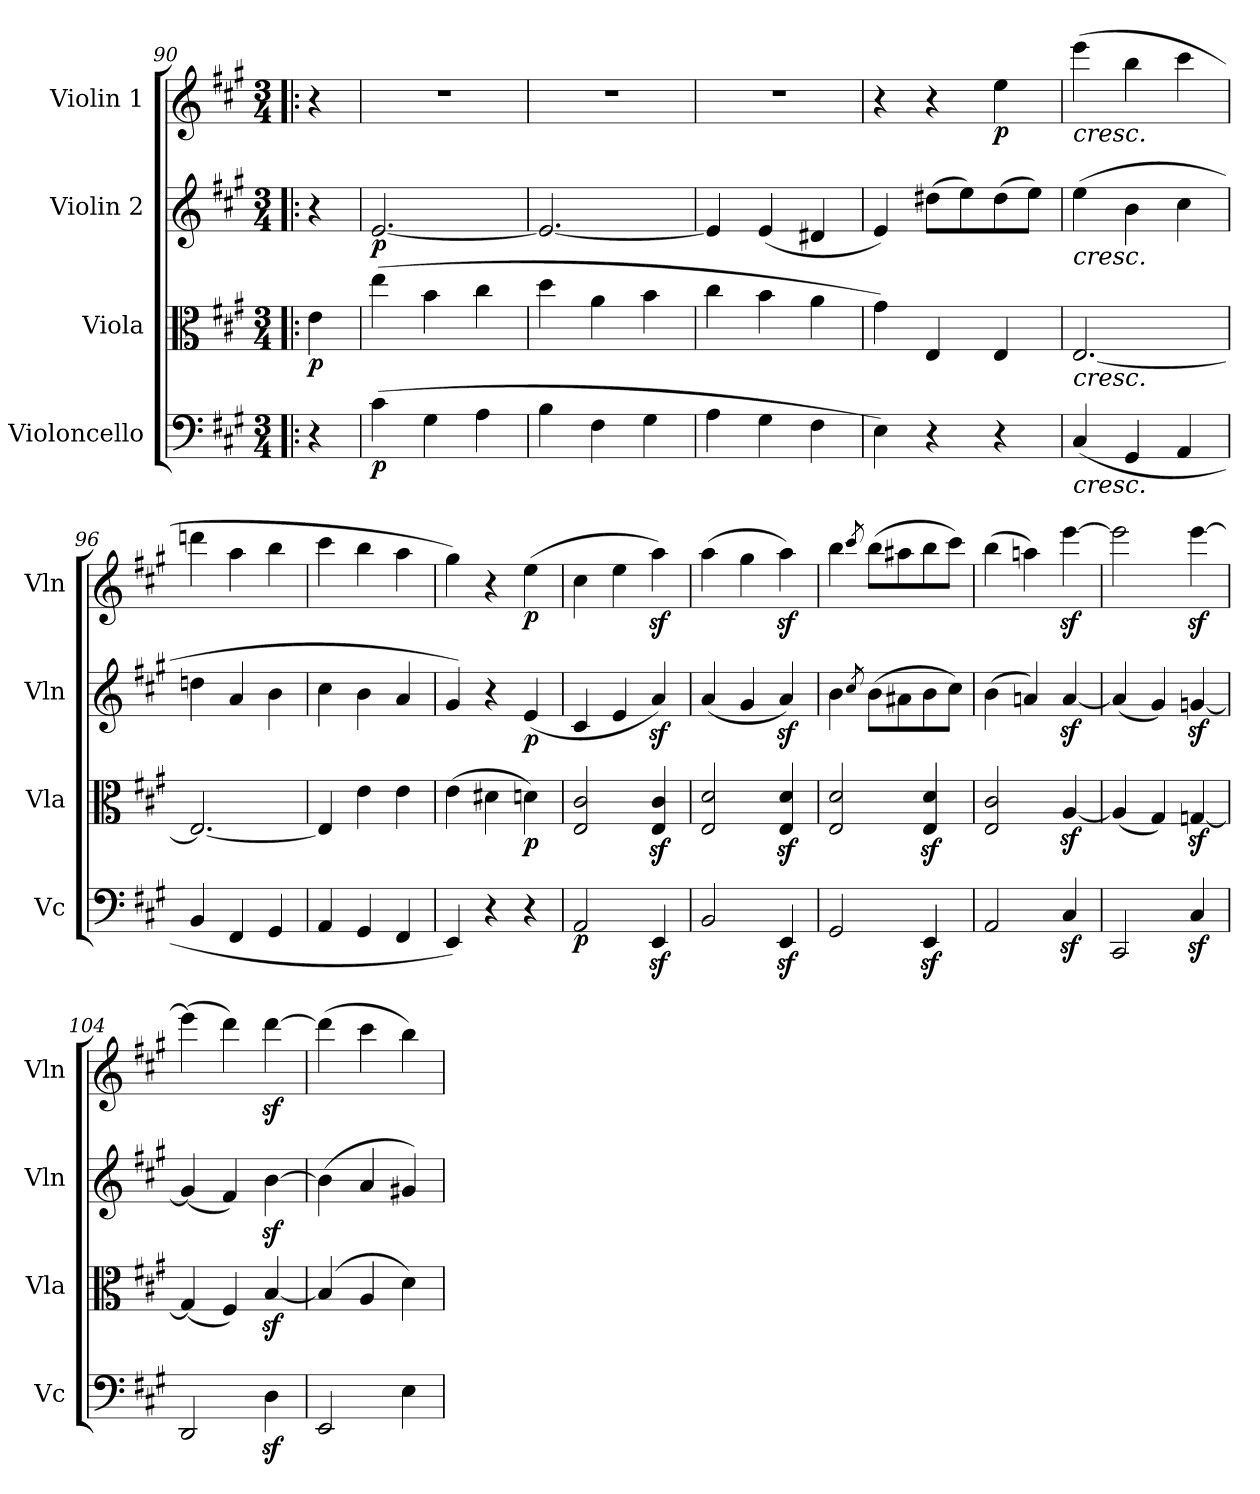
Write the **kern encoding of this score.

**kern	**dynam	**kern	**dynam	**kern	**dynam	**kern	**dynam
*part4	*part4	*part3	*part3	*part2	*part2	*part1	*part1
*staff4	*staff4	*staff3	*staff3	*staff2	*staff2	*staff1	*staff1
*I"Violoncello	*	*I"Viola	*	*I"Violin 2	*	*I"Violin 1	*
*I'Vc	*	*I'Vla	*	*I'Vln	*	*I'Vln	*
*clefF4	*	*clefC3	*	*clefG2	*	*clefG2	*
*k[f#c#g#]	*	*k[f#c#g#]	*	*k[f#c#g#]	*	*k[f#c#g#]	*
*M3/4	*	*M3/4	*	*M3/4	*	*M3/4	*
=90X2!|:	=90X2!|:	=90X2!|:	=90X2!|:	=90X2!|:	=90X2!|:	=90X2!|:	=90X2!|:
!	!	!	!LO:DY:b	!	!	!	!
4r	.	4e\	p	4r	.	4r	.
=91	=91	=91	=91	=91	=91	=91	=91
!	!LO:DY:b	!	!	!	!LO:DY:b	!	!
(4c#\	p	(4ee\	.	[2.e/	p	2.r	.
4G#\	.	4b\	.	.	.	.	.
4A\	.	4cc#\	.	.	.	.	.
=92	=92	=92	=92	=92	=92	=92	=92
4B\	.	4dd\	.	2.e/_	.	2.r	.
4F#\	.	4a\	.	.	.	.	.
4G#\	.	4b\	.	.	.	.	.
!!LO:LB:g=z
=93	=93	=93	=93	=93	=93	=93	=93
4A\	.	4cc#\	.	4e/]	.	2.r	.
4G#\	.	4b\	.	(4e/	.	.	.
4F#\	.	4a\	.	4d#X/	.	.	.
!!LO:LB:g=z
=94	=94	=94	=94	=94	=94	=94	=94
4E\)	.	4g#\)	.	4e/)	.	4r	.
4r	.	4E/	.	(8dd#X\L	.	4r	.
.	.	.	.	8ee\)	.	.	.
!	!	!	!	!	!	!	!LO:DY:b
4r	.	4E/	.	(8dd#\	.	4ee\	p
.	.	.	.	8ee\J)	.	.	.
=95	=95	=95	=95	=95	=95	=95	=95
!	!	!	!	!	!	!LO:TX:b:i:t=cresc.	!
!	!	!	!	!LO:TX:b:i:t=cresc.	!	!	!
!	!	!LO:TX:b:i:t=cresc.	!	!	!	!	!
!LO:TX:b:i:t=cresc.	!	!	!	!	!	!	!
(4C#/	.	[2.E/	.	(4ee\	.	(4eee\	.
4GG#/	.	.	.	4b\	.	4bb\	.
4AA/	.	.	.	4cc#\	.	4ccc#\	.
=96	=96	=96	=96	=96	=96	=96	=96
4BB/	.	2.E/_	.	4ddn\	.	4dddn\	.
4FF#/	.	.	.	4a/	.	4aa\	.
4GG#/	.	.	.	4b\	.	4bb\	.
=97	=97	=97	=97	=97	=97	=97	=97
4AA/	.	4E/]	.	4cc#\	.	4ccc#\	.
4GG#/	.	4e\	.	4b\	.	4bb\	.
4FF#/	.	4e\	.	4a/	.	4aa\	.
=98	=98	=98	=98	=98	=98	=98	=98
4EE/)	.	(4e\	.	4g#/)	.	4gg#\)	.
4r	.	4d#X\	.	4r	.	4r	.
!	!	!	!LO:DY:b	!	!LO:DY:b	!	!LO:DY:b
4r	.	4dn\)	p	(4e/	p	(4ee\	p
=99	=99	=99	=99	=99	=99	=99	=99
!	!LO:DY:b	!	!	!	!	!	!
2AA/	p	2E/ 2c#/	.	4c#/	.	4cc#\	.
.	.	.	.	4e/	.	4ee\	.
4EEz</	.	4E/z< 4c#/z<	.	4az</)	.	4aaz<\)	.
=100	=100	=100	=100	=100	=100	=100	=100
2BB/	.	2E/ 2d/	.	(4a/	.	(4aa\	.
.	.	.	.	4g#/	.	4gg#\	.
4EEz</	.	4E/z< 4d/z<	.	4az</)	.	4aaz<\)	.
=101	=101	=101	=101	=101	=101	=101	=101
2GG#/	.	2E/ 2d/	.	4b\	.	4bb\	.
.	.	.	.	8qcc#/	.	8qccc#/	.
.	.	.	.	(8b\L	.	(8bb\L	.
.	.	.	.	8a#X\	.	8aa#X\	.
4EEz</	.	4E/z< 4d/z<	.	8b\	.	8bb\	.
.	.	.	.	8cc#\J)	.	8ccc#\J)	.
=102	=102	=102	=102	=102	=102	=102	=102
2AA/	.	2E/ 2c#/	.	(4b\	.	(4bb\	.
.	.	.	.	4an/)	.	4aan\)	.
4C#z</	.	[4Az</	.	[4az</	.	[4eeez<\	.
=103	=103	=103	=103	=103	=103	=103	=103
2CC#/	.	(4A/]	.	(4a/]	.	2eee\]	.
.	.	4G#/)	.	4g#/)	.	.	.
4C#z</	.	[4Gnz</	.	[4gnz</	.	[4eeez<\	.
=104	=104	=104	=104	=104	=104	=104	=104
2DD/	.	(4G/]	.	(4g/]	.	(4eee\]	.
.	.	4F#/)	.	4f#/)	.	4ddd\)	.
4Dz<\	.	[4Bz</	.	[4bz<\	.	[4dddz<\	.
!!LO:LB:g=z
=105	=105	=105	=105	=105	=105	=105	=105
2EE/	.	(4B/]	.	(4b\]	.	(4ddd\]	.
.	.	4A/	.	4a/	.	4ccc#\	.
4E\	.	4d\)	.	4g#X/)	.	4bb\)	.
=	=	=	=	=	=	=	=
*-	*-	*-	*-	*-	*-	*-	*-
